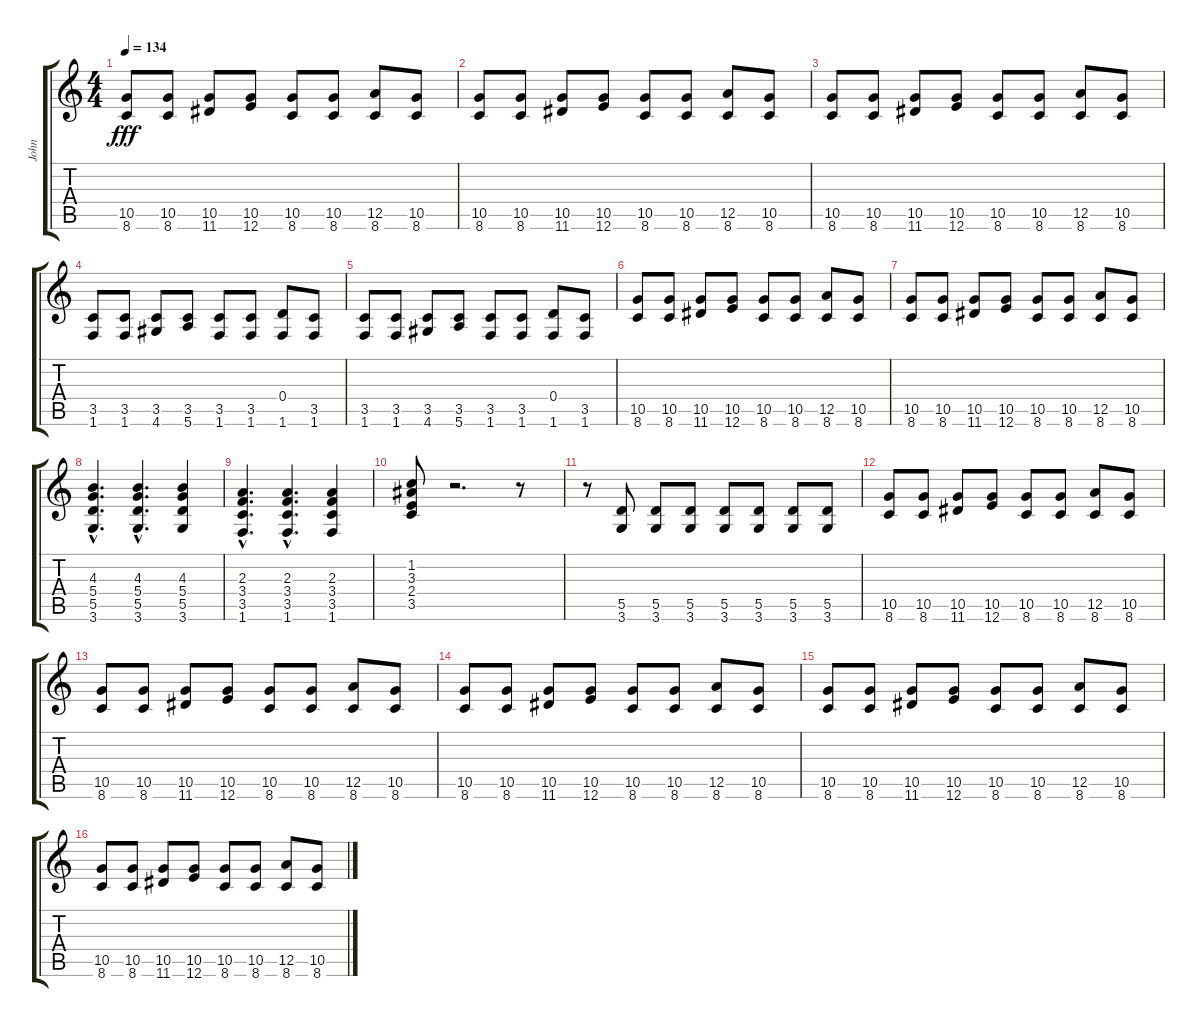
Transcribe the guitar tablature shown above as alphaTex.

\track ("John" "John") {instrument electricguitarjazz}
\staff {score tabs}
\tuning (E4 B3 G3 D3 A2 E2) {hide}
\ts (4 4)
\tempo 134
\clef g2
\ks c
(10.5 8.6).8{dy fff} (10.5 8.6).8 (10.5 11.6).8 (10.5 12.6).8 (10.5 8.6).8 (10.5 8.6).8 (12.5 8.6).8 (10.5 8.6).8 |
(10.5 8.6).8 (10.5 8.6).8 (10.5 11.6).8 (10.5 12.6).8 (10.5 8.6).8 (10.5 8.6).8 (12.5 8.6).8 (10.5 8.6).8 |
(10.5 8.6).8 (10.5 8.6).8 (10.5 11.6).8 (10.5 12.6).8 (10.5 8.6).8 (10.5 8.6).8 (12.5 8.6).8 (10.5 8.6).8 |
(3.5 1.6).8 (3.5 1.6).8 (3.5 4.6).8 (3.5 5.6).8 (3.5 1.6).8 (3.5 1.6).8 (0.4 1.6).8 (3.5 1.6).8 |
(3.5 1.6).8 (3.5 1.6).8 (3.5 4.6).8 (3.5 5.6).8 (3.5 1.6).8 (3.5 1.6).8 (0.4 1.6).8 (3.5 1.6).8 |
(10.5 8.6).8 (10.5 8.6).8 (10.5 11.6).8 (10.5 12.6).8 (10.5 8.6).8 (10.5 8.6).8 (12.5 8.6).8 (10.5 8.6).8 |
(10.5 8.6).8 (10.5 8.6).8 (10.5 11.6).8 (10.5 12.6).8 (10.5 8.6).8 (10.5 8.6).8 (12.5 8.6).8 (10.5 8.6).8 |
(4.3{hac} 5.4{hac} 5.5{hac} 3.6{hac}).4{d} (4.3{hac} 5.4{hac} 5.5{hac} 3.6{hac}).4{d} (4.3 5.4 5.5 3.6).4 |
(2.3{hac} 3.4{hac} 3.5{hac} 1.6{hac}).4{d} (2.3{hac} 3.4{hac} 3.5{hac} 1.6{hac}).4{d} (2.3 3.4 3.5 1.6).4 |
(1.2 3.3 2.4 3.5).8 r.2{d} r.8 |
r.8 (5.5 3.6).8 (5.5 3.6).8 (5.5 3.6).8 (5.5 3.6).8 (5.5 3.6).8 (5.5 3.6).8 (5.5 3.6).8 |
(10.5 8.6).8 (10.5 8.6).8 (10.5 11.6).8 (10.5 12.6).8 (10.5 8.6).8 (10.5 8.6).8 (12.5 8.6).8 (10.5 8.6).8 |
(10.5 8.6).8 (10.5 8.6).8 (10.5 11.6).8 (10.5 12.6).8 (10.5 8.6).8 (10.5 8.6).8 (12.5 8.6).8 (10.5 8.6).8 |
(10.5 8.6).8 (10.5 8.6).8 (10.5 11.6).8 (10.5 12.6).8 (10.5 8.6).8 (10.5 8.6).8 (12.5 8.6).8 (10.5 8.6).8 |
(10.5 8.6).8 (10.5 8.6).8 (10.5 11.6).8 (10.5 12.6).8 (10.5 8.6).8 (10.5 8.6).8 (12.5 8.6).8 (10.5 8.6).8 |
(10.5 8.6).8 (10.5 8.6).8 (10.5 11.6).8 (10.5 12.6).8 (10.5 8.6).8 (10.5 8.6).8 (12.5 8.6).8 (10.5 8.6).8
